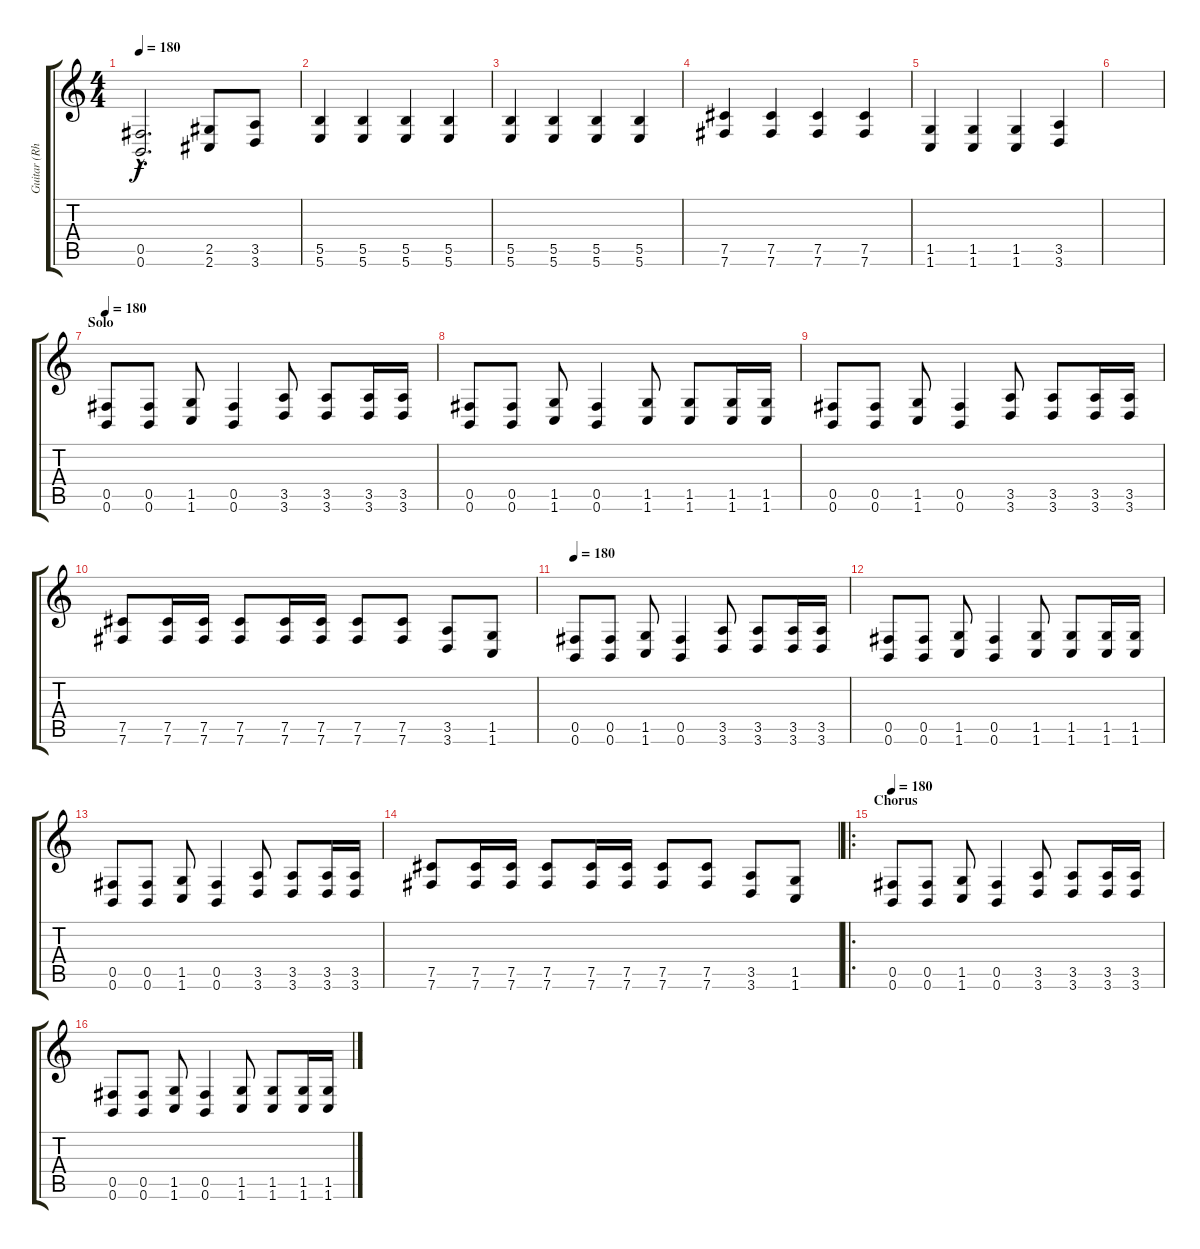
\track ("Guitar (Rhythm)" "Guitar (Rh") {instrument distortionguitar}
\staff {score tabs}
\tuning (Db4 Ab3 E3 B2 Gb2 B1) {hide}
\ts (4 4)
\tempo 180
\clef g2
\ks c
(0.5{hac t} 0.6{hac t}).2{d dy f} (2.5 2.6).8{volume 16} (3.5 3.6).8 |
(5.5 5.6).4 (5.5 5.6).4 (5.5 5.6).4 (5.5 5.6).4 |
(5.5 5.6).4 (5.5 5.6).4 (5.5 5.6).4 (5.5 5.6).4 |
(7.5 7.6).4 (7.5 7.6).4 (7.5 7.6).4 (7.5 7.6).4 |
(1.5 1.6).4 (1.5 1.6).4 (1.5 1.6).4 (3.5 3.6).4 |
|
\section ("" "Solo")
\tempo 180
(0.5 0.6).8{volume 13} (0.5 0.6).8 (1.5 1.6).8 (0.5 0.6).4 (3.5 3.6).8 (3.5 3.6).8 (3.5 3.6).16 (3.5 3.6).16 |
(0.5 0.6).8 (0.5 0.6).8 (1.5 1.6).8 (0.5 0.6).4 (1.5 1.6).8 (1.5 1.6).8 (1.5 1.6).16 (1.5 1.6).16 |
(0.5 0.6).8 (0.5 0.6).8 (1.5 1.6).8 (0.5 0.6).4 (3.5 3.6).8 (3.5 3.6).8 (3.5 3.6).16 (3.5 3.6).16 |
(7.5 7.6).8 (7.5 7.6).16 (7.5 7.6).16 (7.5 7.6).8 (7.5 7.6).16 (7.5 7.6).16 (7.5 7.6).8 (7.5 7.6).8 (3.5 3.6).8 (1.5 1.6).8 |
\tempo 180
(0.5 0.6).8{volume 13} (0.5 0.6).8 (1.5 1.6).8 (0.5 0.6).4 (3.5 3.6).8 (3.5 3.6).8 (3.5 3.6).16 (3.5 3.6).16 |
(0.5 0.6).8 (0.5 0.6).8 (1.5 1.6).8 (0.5 0.6).4 (1.5 1.6).8 (1.5 1.6).8 (1.5 1.6).16 (1.5 1.6).16 |
(0.5 0.6).8 (0.5 0.6).8 (1.5 1.6).8 (0.5 0.6).4 (3.5 3.6).8 (3.5 3.6).8 (3.5 3.6).16 (3.5 3.6).16 |
(7.5 7.6).8 (7.5 7.6).16 (7.5 7.6).16 (7.5 7.6).8 (7.5 7.6).16 (7.5 7.6).16 (7.5 7.6).8 (7.5 7.6).8 (3.5 3.6).8 (1.5 1.6).8 |
\ro
\section ("" "Chorus")
\tempo 180
(0.5 0.6).8{volume 13} (0.5 0.6).8 (1.5 1.6).8 (0.5 0.6).4 (3.5 3.6).8 (3.5 3.6).8 (3.5 3.6).16 (3.5 3.6).16 |
(0.5 0.6).8 (0.5 0.6).8 (1.5 1.6).8 (0.5 0.6).4 (1.5 1.6).8 (1.5 1.6).8 (1.5 1.6).16 (1.5 1.6).16
